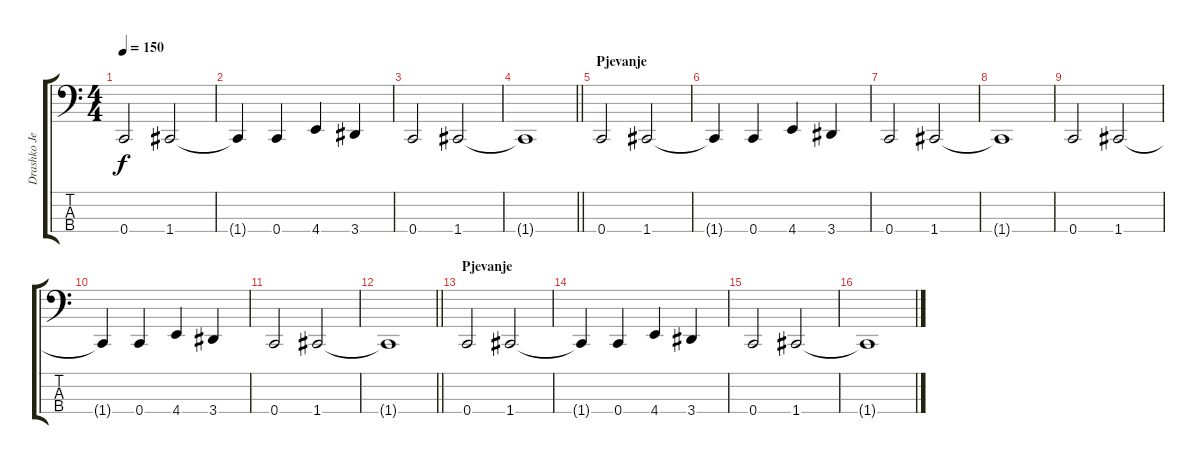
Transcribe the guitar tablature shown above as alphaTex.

\track ("Drashko Jebochild - Drazen" "Drashko Je") {instrument electricbasspick}
\staff {score tabs}
\tuning (F2 C2 G1 C1) {hide}
\ts (4 4)
\tempo 150
\clef f4
\ks c
0.4.2{dy f} 1.4.2 |
1.4{t}.4 0.4.4 4.4.4 3.4.4 |
0.4.2 1.4.2 |
\barLineRight lightlight
1.4{t}.1 |
\section ("" "Pjevanje")
0.4.2 1.4.2 |
1.4{t}.4 0.4.4 4.4.4 3.4.4 |
0.4.2 1.4.2 |
1.4{t}.1 |
0.4.2 1.4.2 |
1.4{t}.4 0.4.4 4.4.4 3.4.4 |
0.4.2 1.4.2 |
\barLineRight lightlight
1.4{t}.1 |
\section ("" "Pjevanje")
0.4.2 1.4.2 |
1.4{t}.4 0.4.4 4.4.4 3.4.4 |
0.4.2 1.4.2 |
1.4{t}.1
